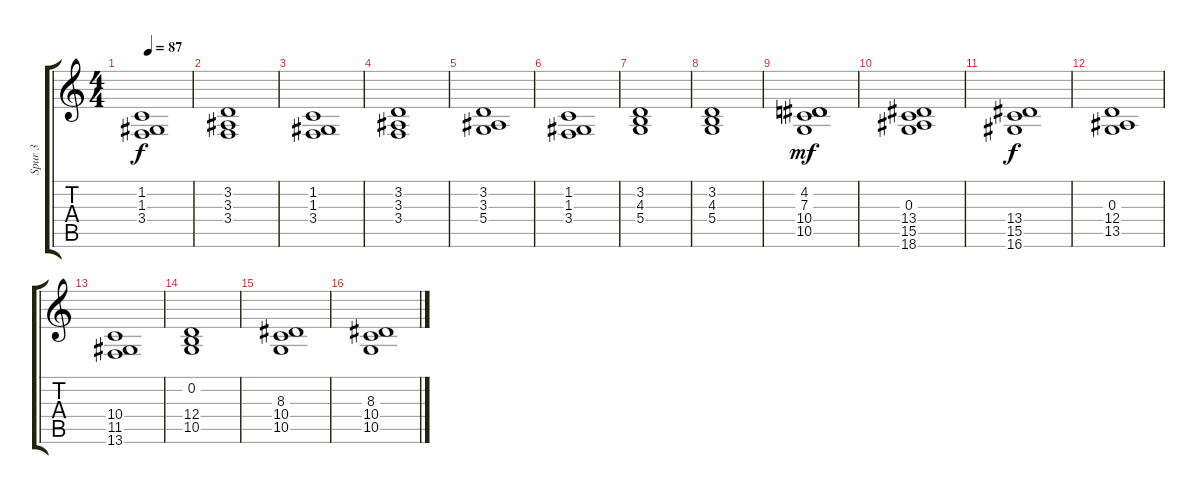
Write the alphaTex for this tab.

\track ("Spur 3" "Spur 3") {instrument synthstrings1}
\staff {score tabs}
\tuning (E4 B3 G3 D3 A2 E2) {hide}
\ts (4 4)
\tempo 87
\clef g2
\ks c
(1.2 1.3 3.4).1{dy f} |
(3.2 3.3 3.4).1 |
(1.2 1.3 3.4).1 |
(3.2 3.3 3.4).1 |
(3.2 3.3 5.4).1 |
(1.2 1.3 3.4).1 |
(3.2 4.3 5.4).1 |
(3.2 4.3 5.4).1 |
(4.2 7.3 10.4 10.5).1{dy mf} |
(0.3 13.4 15.5 18.6).1 |
(13.4 15.5 16.6).1{dy f} |
(0.3 12.4 13.5).1 |
(10.4 11.5 13.6).1 |
(0.2 12.4 10.5).1 |
(8.3 10.4 10.5).1 |
(8.3 10.4 10.5).1
